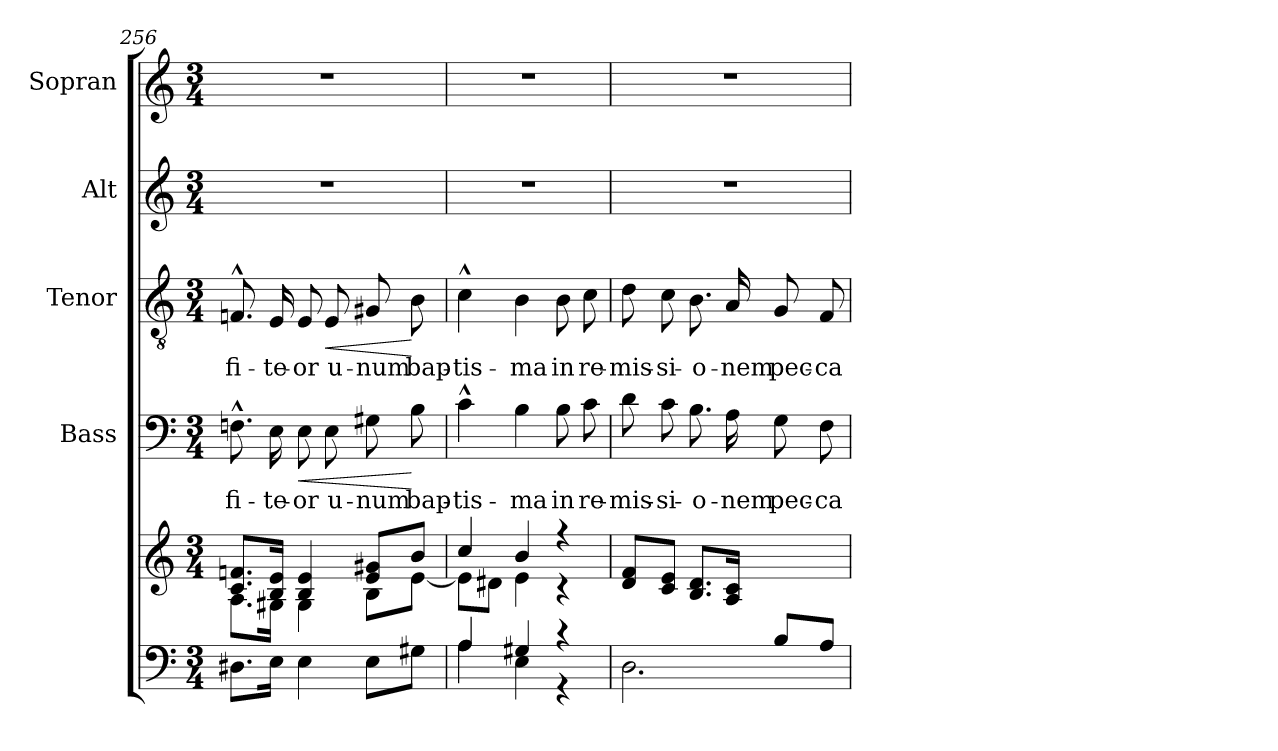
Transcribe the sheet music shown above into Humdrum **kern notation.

**kern	**kern	**kern	**text	**dynam	**kern	**text	**dynam	**kern	**kern
*part5	*part5	*part4	*part4	*part4	*part3	*part3	*part3	*part2	*part1
*staff6	*staff5	*staff4	*staff4	*staff4	*staff3	*staff3	*staff3	*staff2	*staff1
*	*	*I"Bass	*	*	*I"Tenor	*	*	*I"Alt	*I"Sopran
*	*	*I'B.	*	*	*I'T.	*	*	*I'A.	*I'S.
!!LO:PB:g=z
*clefF4	*clefG2	*clefF4	*	*	*clefGv2	*	*	*clefG2	*clefG2
*k[]	*k[]	*k[]	*	*	*k[]	*	*	*k[]	*k[]
*C:	*C:	*C:	*	*	*C:	*	*	*C:	*C:
*M3/4	*M3/4	*M3/4	*	*	*M3/4	*	*	*M3/4	*M3/4
=256	=256	=256	=256	=256	=256	=256	=256	=256	=256
*	*^	*	*	*	*	*	*	*	*
!	!	!	!	!LO:LY:b	!	!	!LO:LY:b	!	!	!
8.D#X\L	8.c/ 8.fn/L	8.A\L	8.Fn^^>\	-fi-	.	8.Fn^^>/	-fi-	.	2.r	2.r
!	!	!	!	!LO:LY:b	!	!	!LO:LY:b	!	!	!
16E\Jk	16B/ 16e/Jk	16G#X\Jk	16E\	-te-	.	16E/	-te-	.	.	.
!	!	!	!	!LO:LY:b	!LO:HP:b	!	!LO:LY:b	!	!	!
4E\	4B/ 4e/	4G#\	8E\	-or	<	8E/	-or	.	.	.
!	!	!	!	!LO:LY:b	!	!	!LO:LY:b	!LO:HP:b	!	!
.	.	.	8E\	u-	.	8E/	u-	<	.	.
!	!	!	!	!LO:LY:b	!	!	!LO:LY:b	!	!	!
8E\L	8e/ 8g#X/L	8B\L	8G#X\	-num	.	8G#X/	-num	.	.	.
!	!	!	!	!LO:LY:b	!	!	!LO:LY:b	!	!	!
8G#X\J	8b/J	[<8e\J	8B\	bap-	[	8B\	bap-	[	.	.
=257	=257	=257	=257	=257	=257	=257	=257	=257	=257	=257
*^	*	*	*	*	*	*	*	*	*	*
!	!	!	!	!	!LO:LY:b	!	!	!LO:LY:b	!	!	!
4A/	4A\	4cc/	8e\L]	4c^^>\	-tis-	.	4c^^>\	-tis-	.	2.r	2.r
.	.	.	8d#X\J	.	.	.	.	.	.	.	.
!	!	!	!	!	!LO:LY:b	!	!	!LO:LY:b	!	!	!
4G#X/	4E\	4b/	4e\	4B\	-ma	.	4B\	-ma	.	.	.
!	!	!	!	!	!LO:LY:b	!	!	!LO:LY:b	!	!	!
4r	4r	4r	4r	8B\	in	.	8B\	in	.	.	.
!	!	!	!	!	!LO:LY:b	!	!	!LO:LY:b	!	!	!
.	.	.	.	8c\	re-	.	8c\	re-	.	.	.
*	*	*v	*v	*	*	*	*	*	*	*	*
=258	=258	=258	=258	=258	=258	=258	=258	=258	=258	=258
!	!	!	!	!LO:LY:b	!	!	!LO:LY:b	!	!	!
2ryy	2.D\	8d/ 8f/L	8d\	-mis-	.	8d\	-mis-	.	2.r	2.r
!	!	!	!	!LO:LY:b	!	!	!LO:LY:b	!	!	!
.	.	8c/ 8e/J	8c\	-si-	.	8c\	-si-	.	.	.
!	!	!	!	!LO:LY:b	!	!	!LO:LY:b	!	!	!
.	.	8.B/ 8.d/L	8.B\	-o-	.	8.B\	-o-	.	.	.
!	!	!	!	!LO:LY:b	!	!	!LO:LY:b	!	!	!
.	.	16A/ 16c/Jk	16A\	-nem	.	16A/	-nem	.	.	.
!	!	!	!	!LO:LY:b	!	!	!LO:LY:b	!	!	!
8B/L	.	4ryy	8G\	pec-	.	8G/	pec-	.	.	.
!	!	!	!	!LO:LY:b	!	!	!LO:LY:b	!	!	!
8A/J	.	.	8F\	-ca-	.	8F/	-ca-	.	.	.
*v	*v	*	*	*	*	*	*	*	*	*
=	=	=	=	=	=	=	=	=	=
*-	*-	*-	*-	*-	*-	*-	*-	*-	*-
